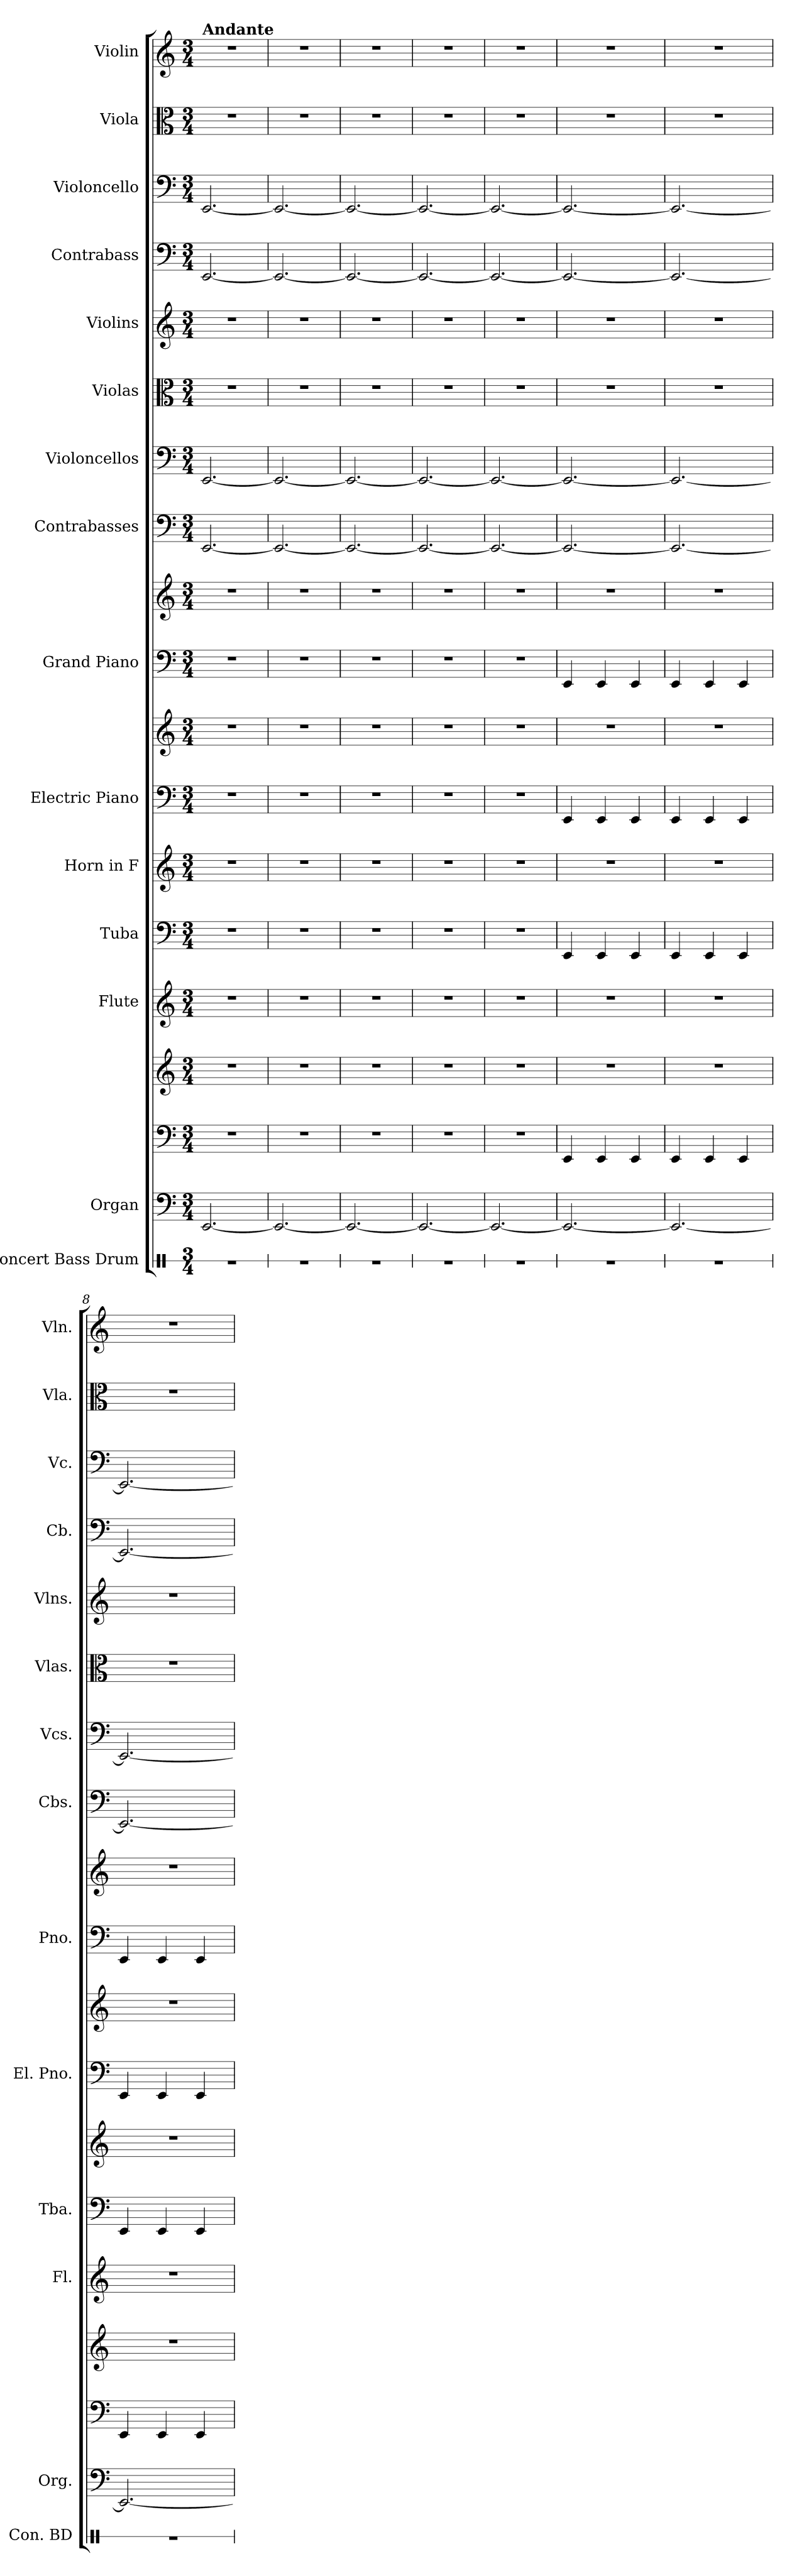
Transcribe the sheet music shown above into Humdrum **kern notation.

**kern	**kern	**kern	**kern	**kern	**kern	**kern	**kern	**kern	**kern	**kern	**kern	**kern	**kern	**kern	**kern	**kern	**kern	**kern
*part15	*part14	*part14	*part14	*part13	*part12	*part11	*part10	*part10	*part9	*part9	*part8	*part7	*part6	*part5	*part4	*part3	*part2	*part1
*staff19	*staff18	*staff17	*staff16	*staff15	*staff14	*staff13	*staff12	*staff11	*staff10	*staff9	*staff8	*staff7	*staff6	*staff5	*staff4	*staff3	*staff2	*staff1
*I"Concert Bass Drum	*I"Organ	*	*	*I"Flute	*I"Tuba	*I"Horn in F	*I"Electric Piano	*	*I"Grand Piano	*	*I"Contrabasses	*I"Violoncellos	*I"Violas	*I"Violins	*I"Contrabass	*I"Violoncello	*I"Viola	*I"Violin
*I'Con. BD	*I'Org.	*	*	*I'Fl.	*I'Tba.	*	*I'El. Pno.	*	*I'Pno.	*	*I'Cbs.	*I'Vcs.	*I'Vlas.	*I'Vlns.	*I'Cb.	*I'Vc.	*I'Vla.	*I'Vln.
*stria1	*	*	*	*	*	*	*	*	*	*	*	*	*	*	*	*	*	*
*clefX	*clefF4	*clefF4	*clefG2	*clefG2	*clefF4	*clefG2	*clefF4	*clefG2	*clefF4	*clefG2	*clefF4	*clefF4	*clefC3	*clefG2	*clefF4	*clefF4	*clefC3	*clefG2
*	*	*	*	*	*	*ITrd4c7	*	*	*	*	*ITrd7c12	*	*	*	*ITrd7c12	*	*	*
*k[]	*k[]	*k[]	*k[]	*k[]	*k[]	*k[b-]	*k[]	*k[]	*k[]	*k[]	*k[]	*k[]	*k[]	*k[]	*k[]	*k[]	*k[]	*k[]
*M3/4	*M3/4	*M3/4	*M3/4	*M3/4	*M3/4	*M3/4	*M3/4	*M3/4	*M3/4	*M3/4	*M3/4	*M3/4	*M3/4	*M3/4	*M3/4	*M3/4	*M3/4	*M3/4
=1	=1	=1	=1	=1	=1	=1	=1	=1	=1	=1	=1	=1	=1	=1	=1	=1	=1	=1
!	!	!	!	!	!	!	!	!	!	!	!	!	!	!	!	!	!	!LO:TX:a:B:t=Andante
2.r	[2.EE/	2.r	2.r	2.r	2.r	2.r	2.r	2.r	2.r	2.r	[2.EEE/	[2.EE/	2.r	2.r	[2.EEE/	[2.EE/	2.r	2.r
=2	=2	=2	=2	=2	=2	=2	=2	=2	=2	=2	=2	=2	=2	=2	=2	=2	=2	=2
2.r	2.EE/_	2.r	2.r	2.r	2.r	2.r	2.r	2.r	2.r	2.r	2.EEE/_	2.EE/_	2.r	2.r	2.EEE/_	2.EE/_	2.r	2.r
=3	=3	=3	=3	=3	=3	=3	=3	=3	=3	=3	=3	=3	=3	=3	=3	=3	=3	=3
2.r	2.EE/_	2.r	2.r	2.r	2.r	2.r	2.r	2.r	2.r	2.r	2.EEE/_	2.EE/_	2.r	2.r	2.EEE/_	2.EE/_	2.r	2.r
=4	=4	=4	=4	=4	=4	=4	=4	=4	=4	=4	=4	=4	=4	=4	=4	=4	=4	=4
2.r	2.EE/_	2.r	2.r	2.r	2.r	2.r	2.r	2.r	2.r	2.r	2.EEE/_	2.EE/_	2.r	2.r	2.EEE/_	2.EE/_	2.r	2.r
=5	=5	=5	=5	=5	=5	=5	=5	=5	=5	=5	=5	=5	=5	=5	=5	=5	=5	=5
2.r	2.EE/_	2.r	2.r	2.r	2.r	2.r	2.r	2.r	2.r	2.r	2.EEE/_	2.EE/_	2.r	2.r	2.EEE/_	2.EE/_	2.r	2.r
=6	=6	=6	=6	=6	=6	=6	=6	=6	=6	=6	=6	=6	=6	=6	=6	=6	=6	=6
2.r	2.EE/_	4EE/	2.r	2.r	4EE/	2.r	4EE/	2.r	4EE/	2.r	2.EEE/_	2.EE/_	2.r	2.r	2.EEE/_	2.EE/_	2.r	2.r
.	.	4EE/	.	.	4EE/	.	4EE/	.	4EE/	.	.	.	.	.	.	.	.	.
.	.	4EE/	.	.	4EE/	.	4EE/	.	4EE/	.	.	.	.	.	.	.	.	.
=7	=7	=7	=7	=7	=7	=7	=7	=7	=7	=7	=7	=7	=7	=7	=7	=7	=7	=7
2.r	2.EE/_	4EE/	2.r	2.r	4EE/	2.r	4EE/	2.r	4EE/	2.r	2.EEE/_	2.EE/_	2.r	2.r	2.EEE/_	2.EE/_	2.r	2.r
.	.	4EE/	.	.	4EE/	.	4EE/	.	4EE/	.	.	.	.	.	.	.	.	.
.	.	4EE/	.	.	4EE/	.	4EE/	.	4EE/	.	.	.	.	.	.	.	.	.
=8	=8	=8	=8	=8	=8	=8	=8	=8	=8	=8	=8	=8	=8	=8	=8	=8	=8	=8
2.r	2.EE/_	4EE/	2.r	2.r	4EE/	2.r	4EE/	2.r	4EE/	2.r	2.EEE/_	2.EE/_	2.r	2.r	2.EEE/_	2.EE/_	2.r	2.r
.	.	4EE/	.	.	4EE/	.	4EE/	.	4EE/	.	.	.	.	.	.	.	.	.
.	.	4EE/	.	.	4EE/	.	4EE/	.	4EE/	.	.	.	.	.	.	.	.	.
=	=	=	=	=	=	=	=	=	=	=	=	=	=	=	=	=	=	=
*-	*-	*-	*-	*-	*-	*-	*-	*-	*-	*-	*-	*-	*-	*-	*-	*-	*-	*-
